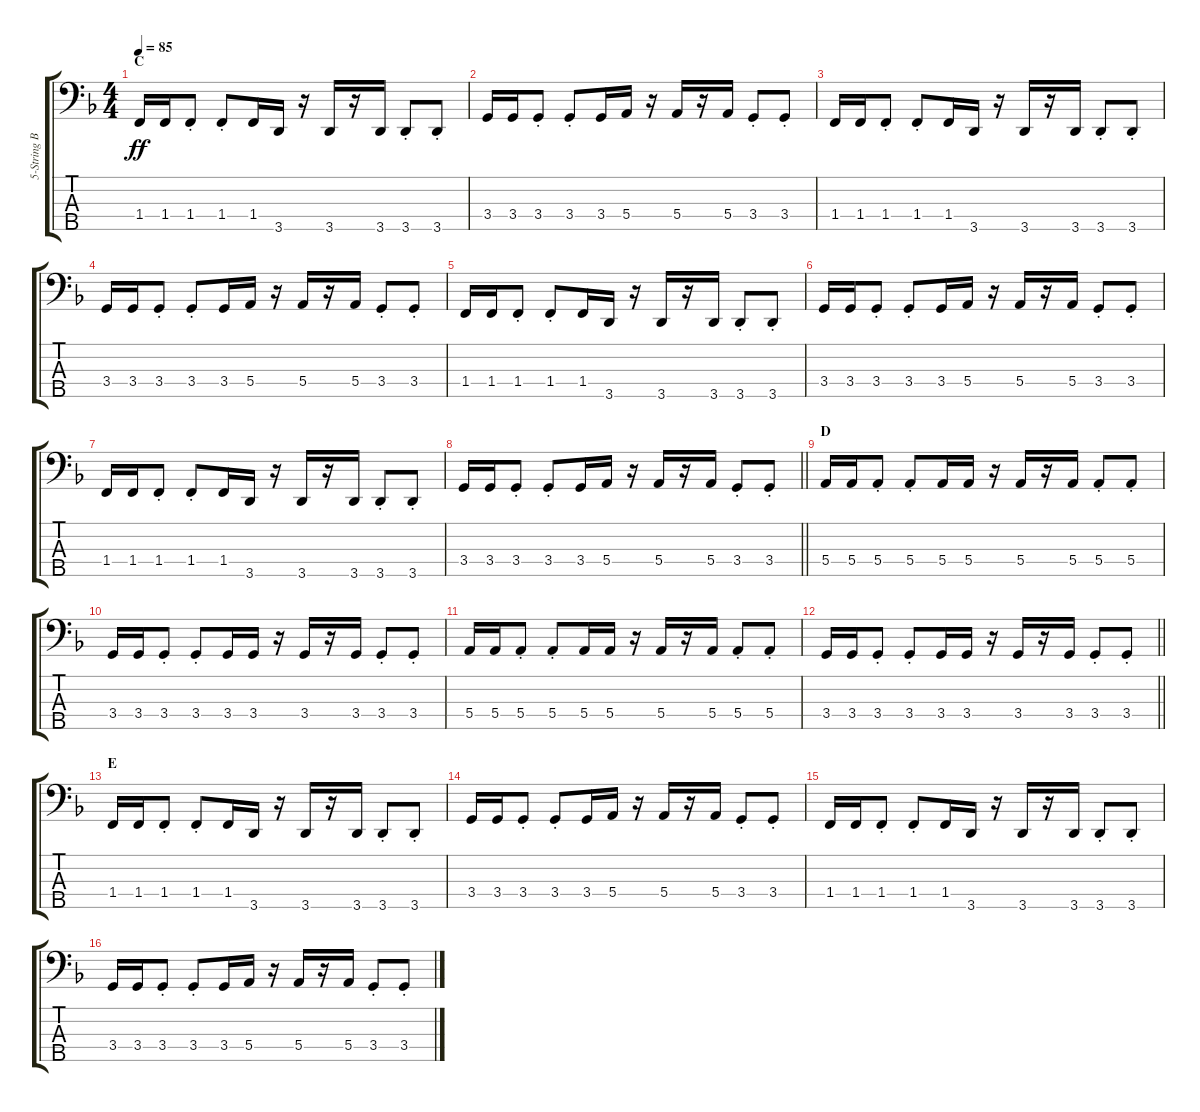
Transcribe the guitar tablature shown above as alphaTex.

\track ("5-String Bass" "5-String B") {instrument electricbassfinger}
\staff {score tabs}
\tuning (G2 D2 A1 E1 B0) {hide}
\ts (4 4)
\section ("" "C")
\tempo 85
\clef f4
\ks f
1.4.16{dy ff} 1.4.16 1.4{st}.8 1.4{st}.8 1.4.16 3.5.16 r.16 3.5.16 r.16 3.5.16 3.5{st}.8 3.5{st}.8 |
3.4.16 3.4.16 3.4{st}.8 3.4{st}.8 3.4.16 5.4.16 r.16 5.4.16 r.16 5.4.16 3.4{st}.8 3.4{st}.8 |
1.4.16 1.4.16 1.4{st}.8 1.4{st}.8 1.4.16 3.5.16 r.16 3.5.16 r.16 3.5.16 3.5{st}.8 3.5{st}.8 |
3.4.16 3.4.16 3.4{st}.8 3.4{st}.8 3.4.16 5.4.16 r.16 5.4.16 r.16 5.4.16 3.4{st}.8 3.4{st}.8 |
1.4.16 1.4.16 1.4{st}.8 1.4{st}.8 1.4.16 3.5.16 r.16 3.5.16 r.16 3.5.16 3.5{st}.8 3.5{st}.8 |
3.4.16 3.4.16 3.4{st}.8 3.4{st}.8 3.4.16 5.4.16 r.16 5.4.16 r.16 5.4.16 3.4{st}.8 3.4{st}.8 |
1.4.16 1.4.16 1.4{st}.8 1.4{st}.8 1.4.16 3.5.16 r.16 3.5.16 r.16 3.5.16 3.5{st}.8 3.5{st}.8 |
\barLineRight lightlight
3.4.16 3.4.16 3.4{st}.8 3.4{st}.8 3.4.16 5.4.16 r.16 5.4.16 r.16 5.4.16 3.4{st}.8 3.4{st}.8 |
\section ("" "D")
5.4.16 5.4.16 5.4{st}.8 5.4{st}.8 5.4.16 5.4.16 r.16 5.4.16 r.16 5.4.16 5.4{st}.8 5.4{st}.8 |
3.4.16 3.4.16 3.4{st}.8 3.4{st}.8 3.4.16 3.4.16 r.16 3.4.16 r.16 3.4.16 3.4{st}.8 3.4{st}.8 |
5.4.16 5.4.16 5.4{st}.8 5.4{st}.8 5.4.16 5.4.16 r.16 5.4.16 r.16 5.4.16 5.4{st}.8 5.4{st}.8 |
\barLineRight lightlight
3.4.16 3.4.16 3.4{st}.8 3.4{st}.8 3.4.16 3.4.16 r.16 3.4.16 r.16 3.4.16 3.4{st}.8 3.4{st}.8 |
\section ("" "E")
1.4.16 1.4.16 1.4{st}.8 1.4{st}.8 1.4.16 3.5.16 r.16 3.5.16 r.16 3.5.16 3.5{st}.8 3.5{st}.8 |
3.4.16 3.4.16 3.4{st}.8 3.4{st}.8 3.4.16 5.4.16 r.16 5.4.16 r.16 5.4.16 3.4{st}.8 3.4{st}.8 |
1.4.16 1.4.16 1.4{st}.8 1.4{st}.8 1.4.16 3.5.16 r.16 3.5.16 r.16 3.5.16 3.5{st}.8 3.5{st}.8 |
3.4.16 3.4.16 3.4{st}.8 3.4{st}.8 3.4.16 5.4.16 r.16 5.4.16 r.16 5.4.16 3.4{st}.8 3.4{st}.8
